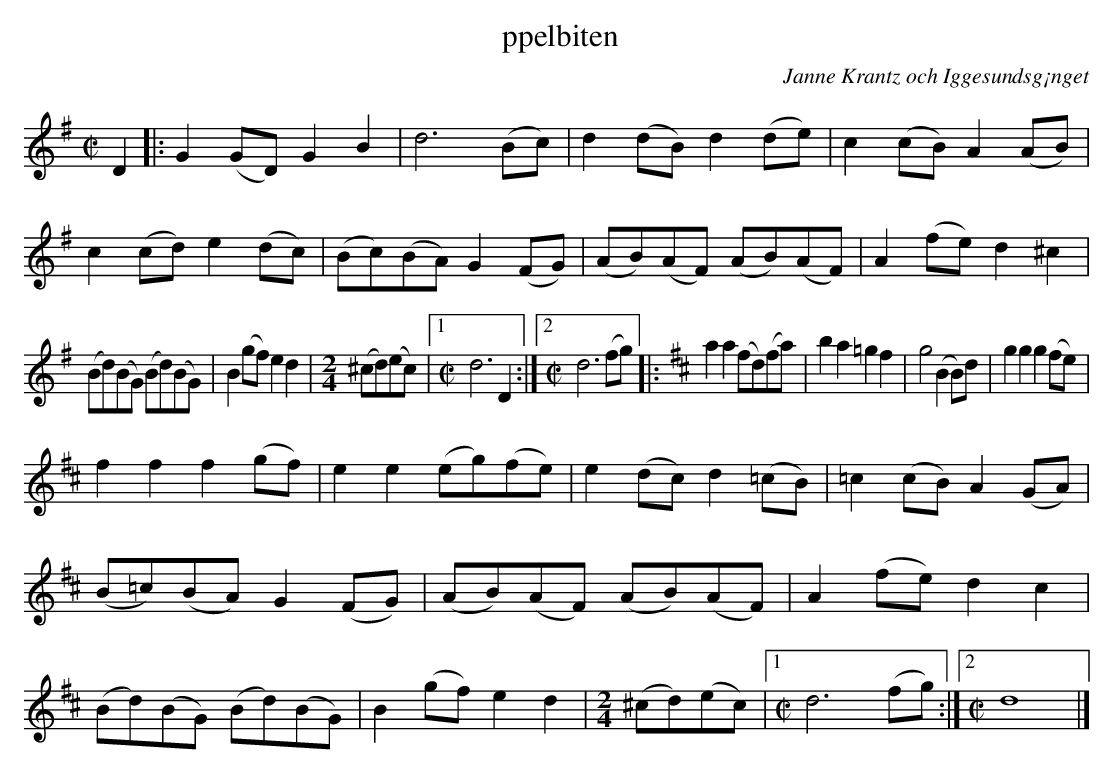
X:1
T: ppelbiten
C:Janne Krantz och Iggesundsg¡nget
M:C|
L:1/8
K:G
D2 |: G2(GD) G2B2 | d6     (Bc) | d2(dB) d2(de) | c2(cB) A2(AB) |
c2(cd) e2(dc) | (Bc)(BA) G2(FG) | (AB)(AF) (AB)(AF) | A2(fe) d2^c2 |
(Bd)(BG) (Bd)(BG) | B2(gf) e2d2 | [M:2/4] (^cd)(ec) |1 [M:C|] d6 D2 :|2 [M:C|] d6 (fg)  |:[K:D] a2a2 (fd)(fa) | b2a2=g2f2 | g4 (B2B)d | g2g2 g2(fe) |
f2f2 f2(gf) | e2e2 (eg)(fe) | e2(dc) d2(=cB) | =c2(cB) A2(GA) |
(B=c)(BA) G2(FG) | (AB)(AF) (AB)(AF) | A2(fe) d2c2 |
(Bd)(BG) (Bd)(BG) | B2(gf) e2d2 | [M:2/4] (^cd)(ec) |1 [M:C|] d6 (fg) :|2 [M:C|] d8 |]
